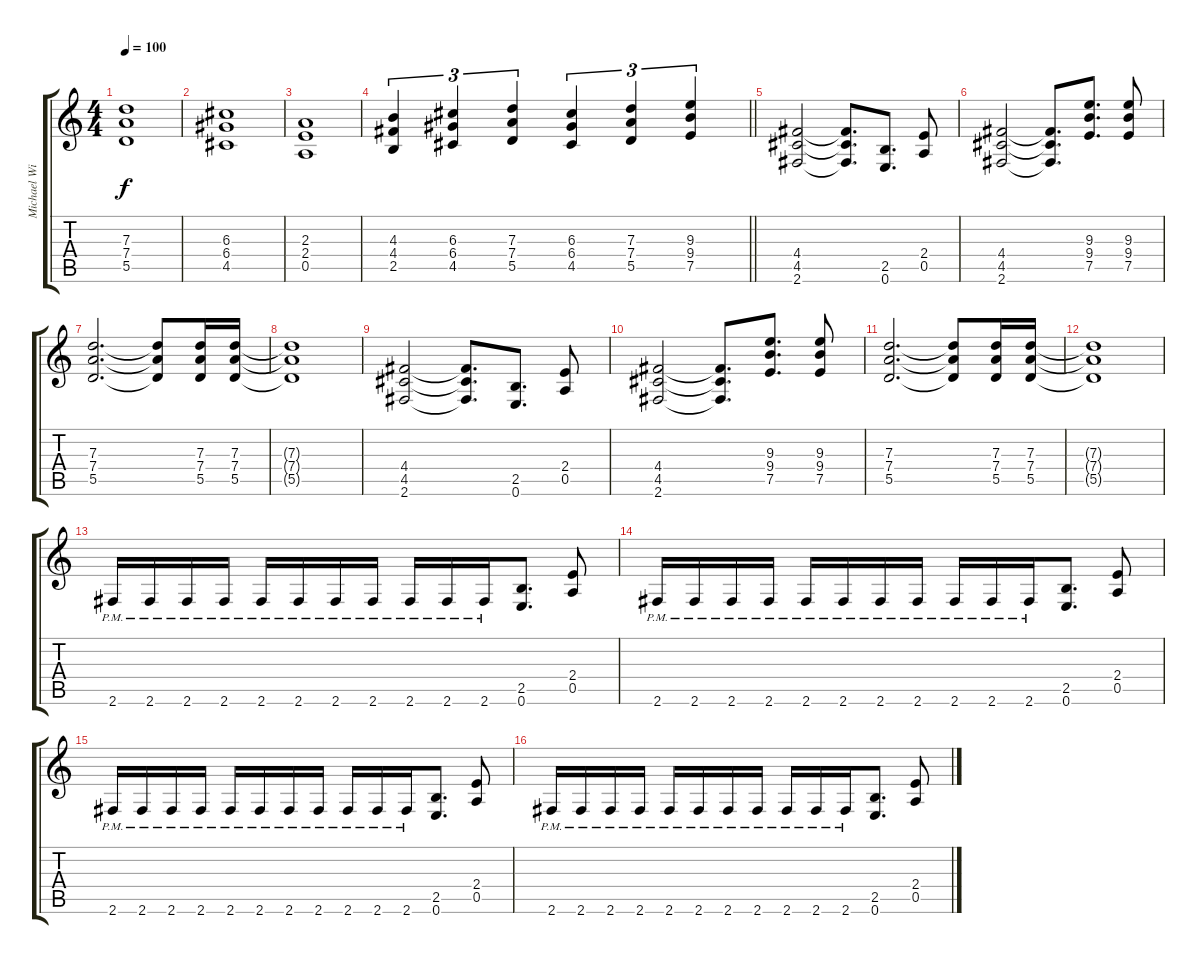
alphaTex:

\track ("Michael Wilton" "Michael Wi") {instrument overdrivenguitar}
\staff {score tabs}
\tuning (E4 B3 G3 D3 A2 E2) {hide}
\ts (4 4)
\tempo 100
\clef g2
\ks c
(7.3 7.4 5.5).1{dy f} |
(6.3 6.4 4.5).1 |
(2.3 2.4 0.5).1 |
\barLineRight lightlight
(4.3 4.4 2.5).4{tu (3 2)} (6.3 6.4 4.5).4{tu (3 2)} (7.3 7.4 5.5).4{tu (3 2)} (6.3 6.4 4.5).4{tu (3 2)} (7.3 7.4 5.5).4{tu (3 2)} (9.3 9.4 7.5).4{tu (3 2)} |
(4.4 4.5 2.6).2 (4.4{t} 4.5{t} 2.6{t}).8{d} (2.5 0.6).8{d} (2.4 0.5).8 |
(4.4 4.5 2.6).2 (4.4{t} 4.5{t} 2.6{t}).8{d} (9.3 9.4 7.5).8{d} (9.3 9.4 7.5).8 |
(7.3 7.4 5.5).2{d} (7.3{t} 7.4{t} 5.5{t}).8 (7.3 7.4 5.5).16 (7.3 7.4 5.5).16 |
(7.3{t} 7.4{t} 5.5{t}).1 |
(4.4 4.5 2.6).2 (4.4{t} 4.5{t} 2.6{t}).8{d} (2.5 0.6).8{d} (2.4 0.5).8 |
(4.4 4.5 2.6).2 (4.4{t} 4.5{t} 2.6{t}).8{d} (9.3 9.4 7.5).8{d} (9.3 9.4 7.5).8 |
(7.3 7.4 5.5).2{d} (7.3{t} 7.4{t} 5.5{t}).8 (7.3 7.4 5.5).16 (7.3 7.4 5.5).16 |
(7.3{t} 7.4{t} 5.5{t}).1 |
2.6{pm}.16 2.6{pm}.16 2.6{pm}.16 2.6{pm}.16 2.6{pm}.16 2.6{pm}.16 2.6{pm}.16 2.6{pm}.16 2.6{pm}.16 2.6{pm}.16 2.6{pm}.16 (2.5 0.6).8{d} (2.4 0.5).8 |
2.6{pm}.16 2.6{pm}.16 2.6{pm}.16 2.6{pm}.16 2.6{pm}.16 2.6{pm}.16 2.6{pm}.16 2.6{pm}.16 2.6{pm}.16 2.6{pm}.16 2.6{pm}.16 (2.5 0.6).8{d} (2.4 0.5).8 |
2.6{pm}.16 2.6{pm}.16 2.6{pm}.16 2.6{pm}.16 2.6{pm}.16 2.6{pm}.16 2.6{pm}.16 2.6{pm}.16 2.6{pm}.16 2.6{pm}.16 2.6{pm}.16 (2.5 0.6).8{d} (2.4 0.5).8 |
2.6{pm}.16 2.6{pm}.16 2.6{pm}.16 2.6{pm}.16 2.6{pm}.16 2.6{pm}.16 2.6{pm}.16 2.6{pm}.16 2.6{pm}.16 2.6{pm}.16 2.6{pm}.16 (2.5 0.6).8{d} (2.4 0.5).8
